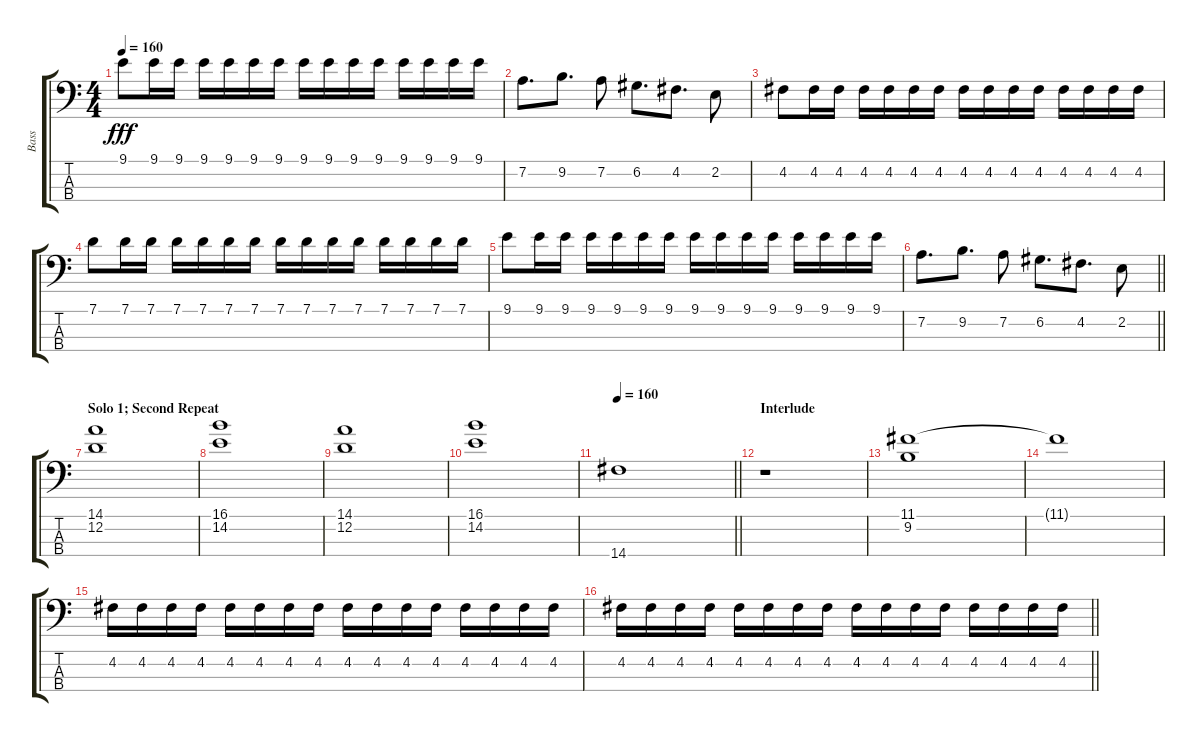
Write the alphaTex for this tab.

\track ("Bass" "Bass") {instrument electricbasspick}
\staff {score tabs}
\tuning (G2 D2 A1 E1) {hide}
\ts (4 4)
\tempo 160
\clef f4
\ks c
9.1.8{dy fff} 9.1.16 9.1.16 9.1.16 9.1.16 9.1.16 9.1.16 9.1.16 9.1.16 9.1.16 9.1.16 9.1.16 9.1.16 9.1.16 9.1.16 |
7.2.8{d} 9.2.8{d} 7.2.8 6.2.8{d} 4.2.8{d} 2.2.8 |
4.2.8 4.2.16 4.2.16 4.2.16 4.2.16 4.2.16 4.2.16 4.2.16 4.2.16 4.2.16 4.2.16 4.2.16 4.2.16 4.2.16 4.2.16 |
7.1.8 7.1.16 7.1.16 7.1.16 7.1.16 7.1.16 7.1.16 7.1.16 7.1.16 7.1.16 7.1.16 7.1.16 7.1.16 7.1.16 7.1.16 |
9.1.8{volume 13} 9.1.16 9.1.16 9.1.16 9.1.16 9.1.16 9.1.16 9.1.16 9.1.16 9.1.16 9.1.16 9.1.16 9.1.16 9.1.16 9.1.16 |
\barLineRight lightlight
7.2.8{d} 9.2.8{d} 7.2.8 6.2.8{d} 4.2.8{d} 2.2.8 |
\section ("" "Solo 1; Second Repeat")
(14.1 12.2).1 |
(16.1 14.2).1 |
(14.1 12.2).1 |
(16.1 14.2).1 |
\tempo 160
\barLineRight lightlight
14.4.1 |
\section ("" "Interlude")
r.1 |
(11.1 9.2).1 |
11.1{t}.1 |
4.2.16 4.2.16 4.2.16 4.2.16 4.2.16 4.2.16 4.2.16 4.2.16 4.2.16 4.2.16 4.2.16 4.2.16 4.2.16 4.2.16 4.2.16 4.2.16 |
\barLineRight lightlight
4.2.16 4.2.16 4.2.16 4.2.16 4.2.16 4.2.16 4.2.16 4.2.16 4.2.16 4.2.16 4.2.16 4.2.16 4.2.16 4.2.16 4.2.16 4.2.16
